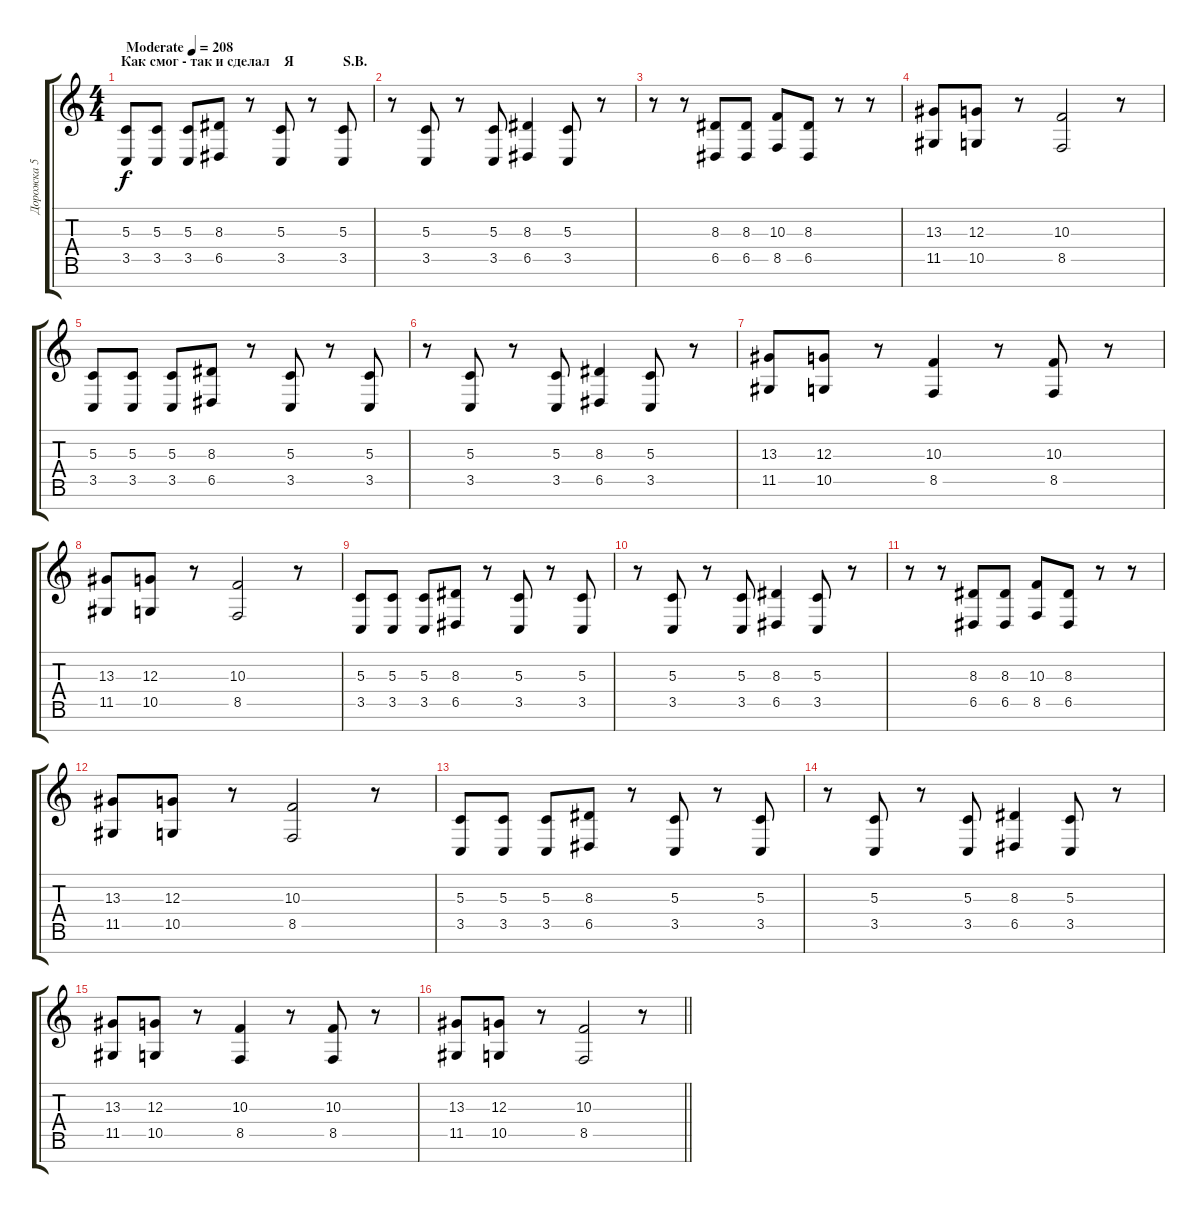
\track ("Дорожка 5" "Дорожка 5") {instrument tuba}
\staff {score tabs}
\tuning (E4 B3 G3 D3 A2 E2 B1) {hide}
\ts (4 4)
\section ("" "Как смог - так и сделал    Я              S.B.")
\tempo (208 "Moderate")
\clef g2
\ks c
(5.3 3.5).8{dy f instrument tuba} (5.3 3.5).8 (5.3 3.5).8 (8.3 6.5).8 r.8 (5.3 3.5).8 r.8 (5.3 3.5).8 |
r.8 (5.3 3.5).8 r.8 (5.3 3.5).8 (8.3 6.5).4 (5.3 3.5).8 r.8 |
r.8 r.8 (8.3 6.5).8 (8.3 6.5).8 (10.3 8.5).8 (8.3 6.5).8 r.8 r.8 |
(13.3 11.5).8 (12.3 10.5).8 r.8 (10.3 8.5).2 r.8 |
(5.3 3.5).8 (5.3 3.5).8 (5.3 3.5).8 (8.3 6.5).8 r.8 (5.3 3.5).8 r.8 (5.3 3.5).8 |
r.8 (5.3 3.5).8 r.8 (5.3 3.5).8 (8.3 6.5).4 (5.3 3.5).8 r.8 |
(13.3 11.5).8 (12.3 10.5).8 r.8 (10.3 8.5).4 r.8 (10.3 8.5).8 r.8 |
(13.3 11.5).8 (12.3 10.5).8 r.8 (10.3 8.5).2 r.8 |
(5.3 3.5).8 (5.3 3.5).8 (5.3 3.5).8 (8.3 6.5).8 r.8 (5.3 3.5).8 r.8 (5.3 3.5).8 |
r.8 (5.3 3.5).8 r.8 (5.3 3.5).8 (8.3 6.5).4 (5.3 3.5).8 r.8 |
r.8 r.8 (8.3 6.5).8 (8.3 6.5).8 (10.3 8.5).8 (8.3 6.5).8 r.8 r.8 |
(13.3 11.5).8 (12.3 10.5).8 r.8 (10.3 8.5).2 r.8 |
(5.3 3.5).8 (5.3 3.5).8 (5.3 3.5).8 (8.3 6.5).8 r.8 (5.3 3.5).8 r.8 (5.3 3.5).8 |
r.8 (5.3 3.5).8 r.8 (5.3 3.5).8 (8.3 6.5).4 (5.3 3.5).8 r.8 |
(13.3 11.5).8 (12.3 10.5).8 r.8 (10.3 8.5).4 r.8 (10.3 8.5).8 r.8 |
\barLineRight lightlight
(13.3 11.5).8 (12.3 10.5).8 r.8 (10.3 8.5).2 r.8
